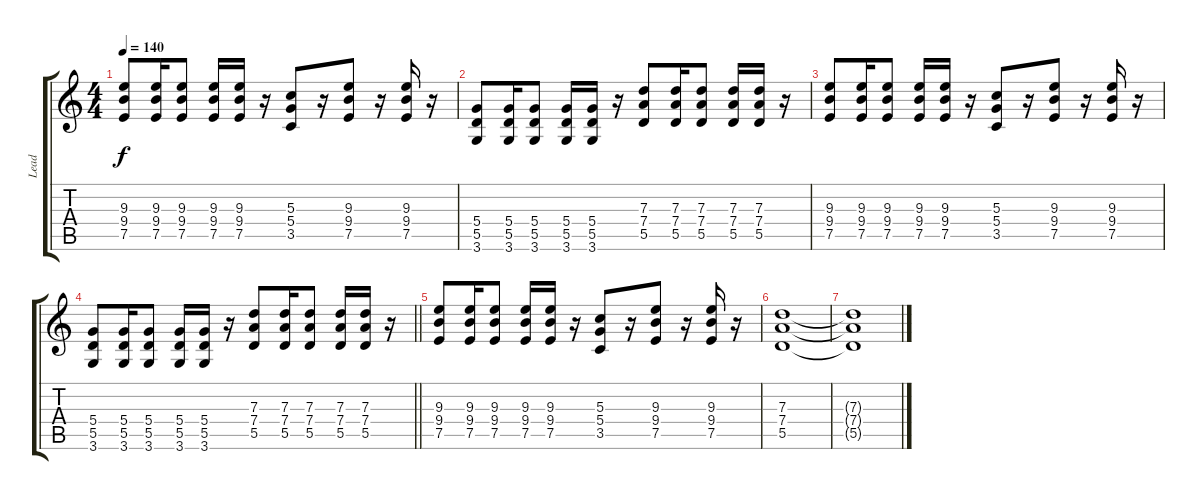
\track ("Lead" "Lead") {instrument overdrivenguitar}
\staff {score tabs}
\tuning (E4 B3 G3 D3 A2 E2) {hide}
\ts (4 4)
\tempo 140
\clef g2
\ks c
(9.3 9.4 7.5).8{dy f} (9.3 9.4 7.5).16 (9.3 9.4 7.5).8 (9.3 9.4 7.5).16 (9.3 9.4 7.5).16 r.16 (5.3 5.4 3.5).8 r.16 (9.3 9.4 7.5).8 r.16 (9.3 9.4 7.5).16 r.16 |
(5.4 5.5 3.6).8 (5.4 5.5 3.6).16 (5.4 5.5 3.6).8 (5.4 5.5 3.6).16 (5.4 5.5 3.6).16 r.16 (7.3 7.4 5.5).8 (7.3 7.4 5.5).16 (7.3 7.4 5.5).8 (7.3 7.4 5.5).16 (7.3 7.4 5.5).16 r.16 |
(9.3 9.4 7.5).8 (9.3 9.4 7.5).16 (9.3 9.4 7.5).8 (9.3 9.4 7.5).16 (9.3 9.4 7.5).16 r.16 (5.3 5.4 3.5).8 r.16 (9.3 9.4 7.5).8 r.16 (9.3 9.4 7.5).16 r.16 |
\barLineRight lightlight
(5.4 5.5 3.6).8 (5.4 5.5 3.6).16 (5.4 5.5 3.6).8 (5.4 5.5 3.6).16 (5.4 5.5 3.6).16 r.16 (7.3 7.4 5.5).8 (7.3 7.4 5.5).16 (7.3 7.4 5.5).8 (7.3 7.4 5.5).16 (7.3 7.4 5.5).16 r.16 |
(9.3 9.4 7.5).8 (9.3 9.4 7.5).16 (9.3 9.4 7.5).8 (9.3 9.4 7.5).16 (9.3 9.4 7.5).16 r.16 (5.3 5.4 3.5).8 r.16 (9.3 9.4 7.5).8 r.16 (9.3 9.4 7.5).16 r.16 |
(7.3 7.4 5.5).1 |
(7.3{t} 7.4{t} 5.5{t}).1
